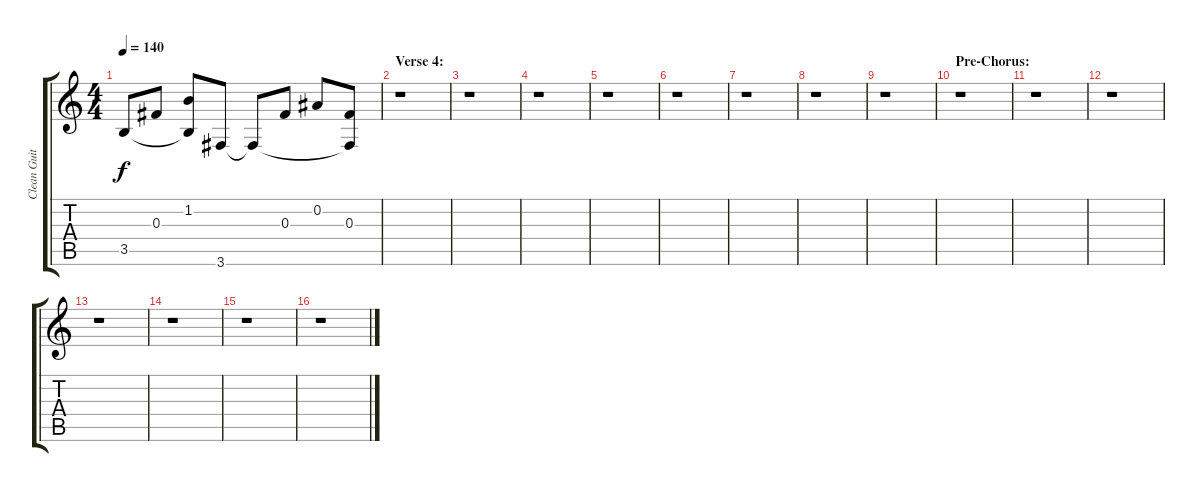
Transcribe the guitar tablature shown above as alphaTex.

\track ("Clean Guitar" "Clean Guit") {instrument acousticguitarsteel}
\staff {score tabs}
\tuning (Eb4 Bb3 Gb3 Db3 Ab2 Eb2) {hide}
\ts (4 4)
\tempo 140
\clef g2
\ks c
3.5.8{dy f} 0.3.8 (1.2 3.5{t}).8 3.6.8 3.6{t}.8 0.3.8 0.2.8 (0.3 3.6{t}).8 |
\section ("" "Verse 4:")
r.1 |
r.1 |
r.1 |
r.1 |
r.1 |
r.1 |
r.1 |
r.1 |
\section ("" "Pre-Chorus:")
r.1 |
r.1 |
r.1 |
r.1 |
r.1 |
r.1 |
r.1
